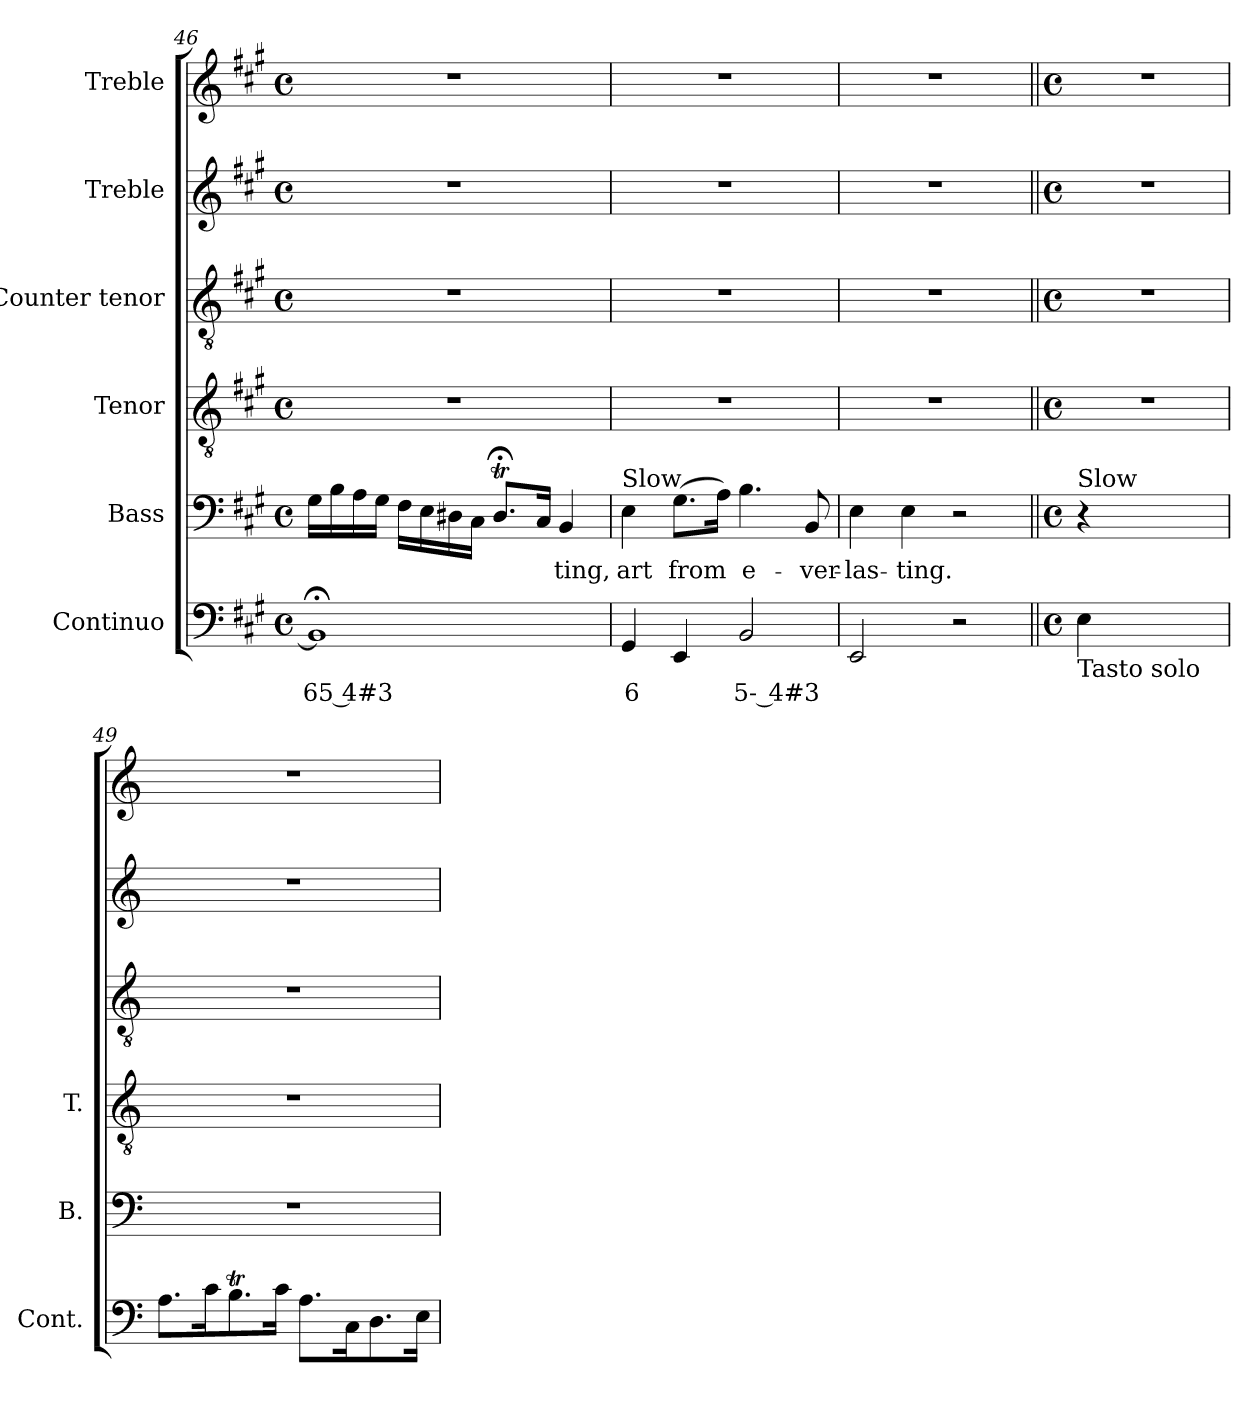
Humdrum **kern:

**kern	**text	**kern	**text	**kern	**kern	**kern	**kern
*part6	*part6	*part5	*part5	*part4	*part3	*part2	*part1
*staff6	*staff6	*staff5	*staff5	*staff4	*staff3	*staff2	*staff1
*I"Continuo	*	*I"Bass	*	*I"Tenor	*I"Counter tenor	*I"Treble	*I"Treble
*I'Cont.	*	*I'B.	*	*I'T.	*	*	*
!!LO:LB:g=z
*clefF4	*	*clefF4	*	*clefGv2	*clefGv2	*clefG2	*clefG2
*	*	*	*	*ITrd7c12	*ITrd7c12	*	*
*k[f#c#g#]	*	*k[f#c#g#]	*	*k[f#c#g#]	*k[f#c#g#]	*k[f#c#g#]	*k[f#c#g#]
*A:	*	*A:	*	*A:	*A:	*A:	*A:
*M4/4	*	*M4/4	*	*M4/4	*M4/4	*M4/4	*M4/4
*met(c)	*	*met(c)	*	*met(c)	*met(c)	*met(c)	*met(c)
=46	=46	=46	=46	=46	=46	=46	=46
!	!LO:LY:b:color=#000000	!	!	!	!	!	!
1BB;i]	65 4#3	16G#i\LL	.	1r	1r	1r	1r
.	.	16Bi\	.	.	.	.	.
.	.	16Ai\	.	.	.	.	.
.	.	16G#i\JJ	.	.	.	.	.
.	.	16F#i\LL	.	.	.	.	.
.	.	16Ei\	.	.	.	.	.
.	.	16D#Xi\	.	.	.	.	.
.	.	16C#i\JJ	.	.	.	.	.
.	.	8.D#;ti/L	.	.	.	.	.
.	.	16C#i/Jk	.	.	.	.	.
!	!	!	!LO:LY:b:color=#000000	!	!	!	!
.	.	4BBi/	-ting,	.	.	.	.
=47	=47	=47	=47	=47	=47	=47	=47
!	!LO:LY:b:color=#000000	!	!	!	!	!	!
!	!	!LO:TX:a:t=Slow	!	!	!	!	!
!	!	!	!LO:LY:b:color=#000000	!	!	!	!
4GG#i/	6	4Ei\	art	1r	1r	1r	1r
!	!	!	!LO:LY:b:color=#000000	!	!	!	!
4EEi/	.	(8.G#i\L	from	.	.	.	.
.	.	16Ai\Jk)	.	.	.	.	.
!	!LO:LY:b:color=#000000	!	!	!	!	!	!
!	!	!	!LO:LY:b:color=#000000	!	!	!	!
2BBi/	5- 4#3	4.Bi\	e-	.	.	.	.
!	!	!	!LO:LY:b:color=#000000	!	!	!	!
.	.	8BBi/	-ver-	.	.	.	.
=48	=48	=48	=48	=48	=48	=48	=48
!	!	!	!LO:LY:b:color=#000000	!	!	!	!
2EEi/	.	4Ei\	-las-	1r	1r	1r	1r
!	!	!	!LO:LY:b:color=#000000	!	!	!	!
.	.	4Ei\	-ting.	.	.	.	.
2r	.	2r	.	.	.	.	.
!!LO:LB:g=z
=48||	=48||	=48||	=48||	=48||	=48||	=48||	=48||
*k[]	*	*k[]	*	*k[]	*k[]	*k[]	*k[]
*C:	*	*C:	*	*C:	*C:	*C:	*C:
*M4/4	*	*M4/4	*	*M4/4	*M4/4	*M4/4	*M4/4
*met(c)	*	*met(c)	*	*met(c)	*met(c)	*met(c)	*met(c)
!	!	!LO:TX:a:t=Slow	!	!	!	!	!
!LO:TX:b:t=Tasto solo	!	!	!	!	!	!	!
!	!	!	!	!LO:N:vis=1	!LO:N:vis=1	!LO:N:vis=1	!LO:N:vis=1
4Ei\	.	4r	.	1r	1r	1r	1r
2.ryy	.	2.ryy	.	.	.	.	.
=49	=49	=49	=49	=49	=49	=49	=49
8.Ai\L	.	1r	.	1r	1r	1r	1r
16ci\k	.	.	.	.	.	.	.
8.Bti\	.	.	.	.	.	.	.
16ci\Jk	.	.	.	.	.	.	.
8.Ai\L	.	.	.	.	.	.	.
16Ci\k	.	.	.	.	.	.	.
8.Di\	.	.	.	.	.	.	.
16Ei\Jk	.	.	.	.	.	.	.
=	=	=	=	=	=	=	=
*-	*-	*-	*-	*-	*-	*-	*-
